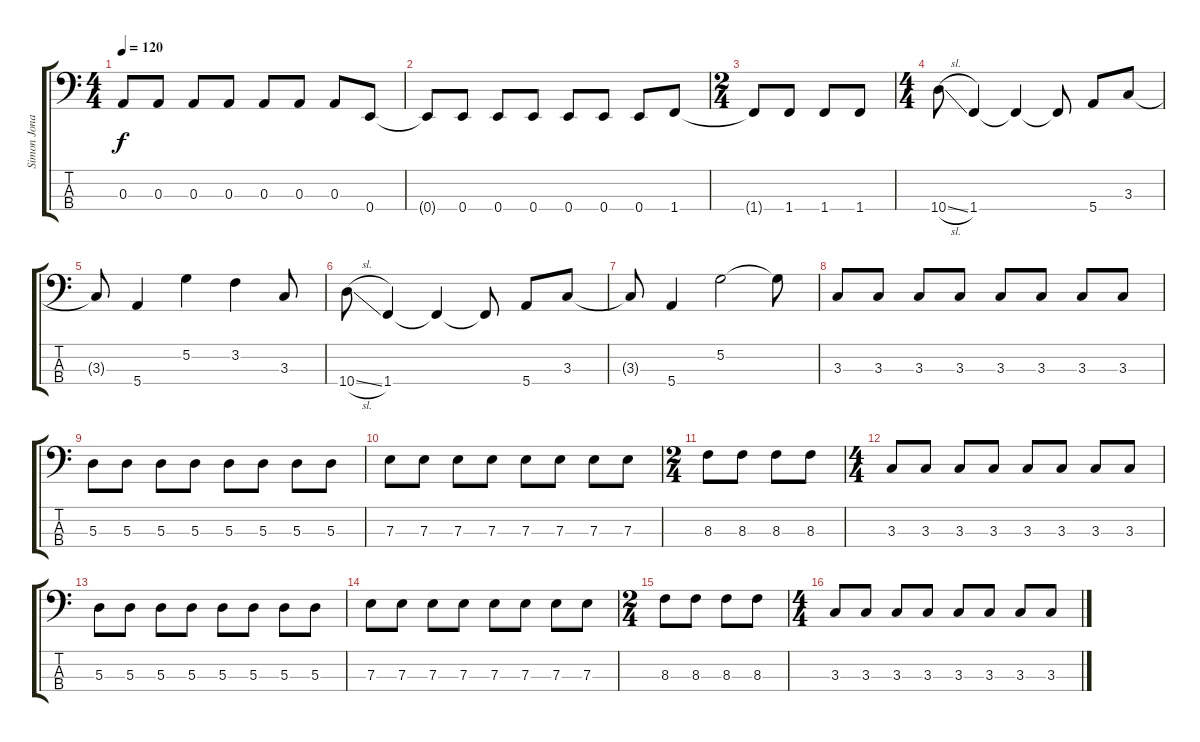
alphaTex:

\track ("Simon Jonathan Gallup" "Simon Jona") {instrument electricbasspick}
\staff {score tabs}
\tuning (G2 D2 A1 E1) {hide}
\ts (4 4)
\tempo 120
\clef f4
\ks c
0.3{t}.8{dy f} 0.3.8 0.3.8 0.3.8 0.3.8 0.3.8 0.3.8 0.4.8 |
0.4{t}.8 0.4.8 0.4.8 0.4.8 0.4.8 0.4.8 0.4.8 1.4.8 |
\ts (2 4)
1.4{t}.8 1.4.8 1.4.8 1.4.8 |
\ts (4 4)
10.4{sl}.8 1.4.4 1.4{t}.4 1.4{t}.8 5.4.8 3.3.8 |
3.3{t}.8 5.4.4 5.2.4 3.2.4 3.3.8 |
10.4{sl}.8 1.4.4 1.4{t}.4 1.4{t}.8 5.4.8 3.3.8 |
3.3{t}.8 5.4.4 5.2.2 5.2{t}.8 |
3.3.8 3.3.8 3.3.8 3.3.8 3.3.8 3.3.8 3.3.8 3.3.8 |
5.3.8 5.3.8 5.3.8 5.3.8 5.3.8 5.3.8 5.3.8 5.3.8 |
7.3.8 7.3.8 7.3.8 7.3.8 7.3.8 7.3.8 7.3.8 7.3.8 |
\ts (2 4)
8.3.8 8.3.8 8.3.8 8.3.8 |
\ts (4 4)
3.3.8 3.3.8 3.3.8 3.3.8 3.3.8 3.3.8 3.3.8 3.3.8 |
5.3.8 5.3.8 5.3.8 5.3.8 5.3.8 5.3.8 5.3.8 5.3.8 |
7.3.8 7.3.8 7.3.8 7.3.8 7.3.8 7.3.8 7.3.8 7.3.8 |
\ts (2 4)
8.3.8 8.3.8 8.3.8 8.3.8 |
\ts (4 4)
3.3.8 3.3.8 3.3.8 3.3.8 3.3.8 3.3.8 3.3.8 3.3.8
